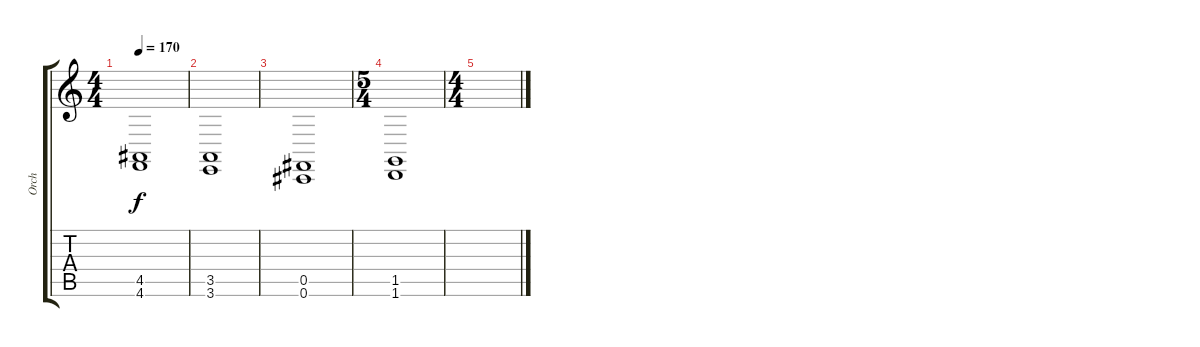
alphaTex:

\track ("Orch" "Orch") {instrument reedorgan}
\staff {score tabs}
\tuning (Db4 Ab3 E3 B2 Gb2 Db2) {hide}
\ts (4 4)
\tempo 170
\clef g2
\ks c
(4.5 4.6).1{dy f} |
(3.5 3.6).1 |
(0.5 0.6).1 |
\ts (5 4)
(1.5 1.6).1 |
\ts (4 4)
